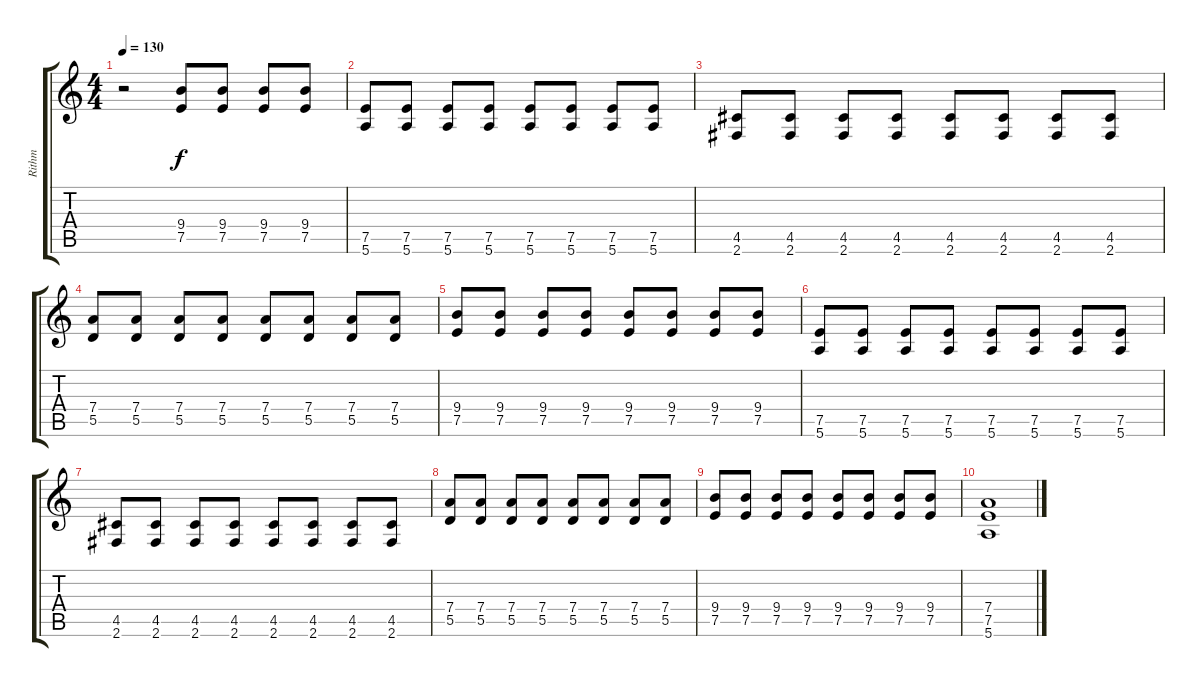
\track ("Rithm" "Rithm") {instrument distortionguitar}
\staff {score tabs}
\tuning (E4 B3 G3 D3 A2 E2) {hide}
\ts (4 4)
\tempo 130
\clef g2
\ks c
r.2{dy f} (9.4 7.5).8 (9.4 7.5).8 (9.4 7.5).8 (9.4 7.5).8 |
\section ("" "")
(7.5 5.6).8 (7.5 5.6).8 (7.5 5.6).8 (7.5 5.6).8 (7.5 5.6).8 (7.5 5.6).8 (7.5 5.6).8 (7.5 5.6).8 |
(4.5 2.6).8 (4.5 2.6).8 (4.5 2.6).8 (4.5 2.6).8 (4.5 2.6).8 (4.5 2.6).8 (4.5 2.6).8 (4.5 2.6).8 |
(7.4 5.5).8 (7.4 5.5).8 (7.4 5.5).8 (7.4 5.5).8 (7.4 5.5).8 (7.4 5.5).8 (7.4 5.5).8 (7.4 5.5).8 |
(9.4 7.5).8 (9.4 7.5).8 (9.4 7.5).8 (9.4 7.5).8 (9.4 7.5).8 (9.4 7.5).8 (9.4 7.5).8 (9.4 7.5).8 |
(7.5 5.6).8 (7.5 5.6).8 (7.5 5.6).8 (7.5 5.6).8 (7.5 5.6).8 (7.5 5.6).8 (7.5 5.6).8 (7.5 5.6).8 |
(4.5 2.6).8 (4.5 2.6).8 (4.5 2.6).8 (4.5 2.6).8 (4.5 2.6).8 (4.5 2.6).8 (4.5 2.6).8 (4.5 2.6).8 |
(7.4 5.5).8 (7.4 5.5).8 (7.4 5.5).8 (7.4 5.5).8 (7.4 5.5).8 (7.4 5.5).8 (7.4 5.5).8 (7.4 5.5).8 |
(9.4 7.5).8 (9.4 7.5).8 (9.4 7.5).8 (9.4 7.5).8 (9.4 7.5).8 (9.4 7.5).8 (9.4 7.5).8 (9.4 7.5).8 |
(7.4 7.5 5.6).1
